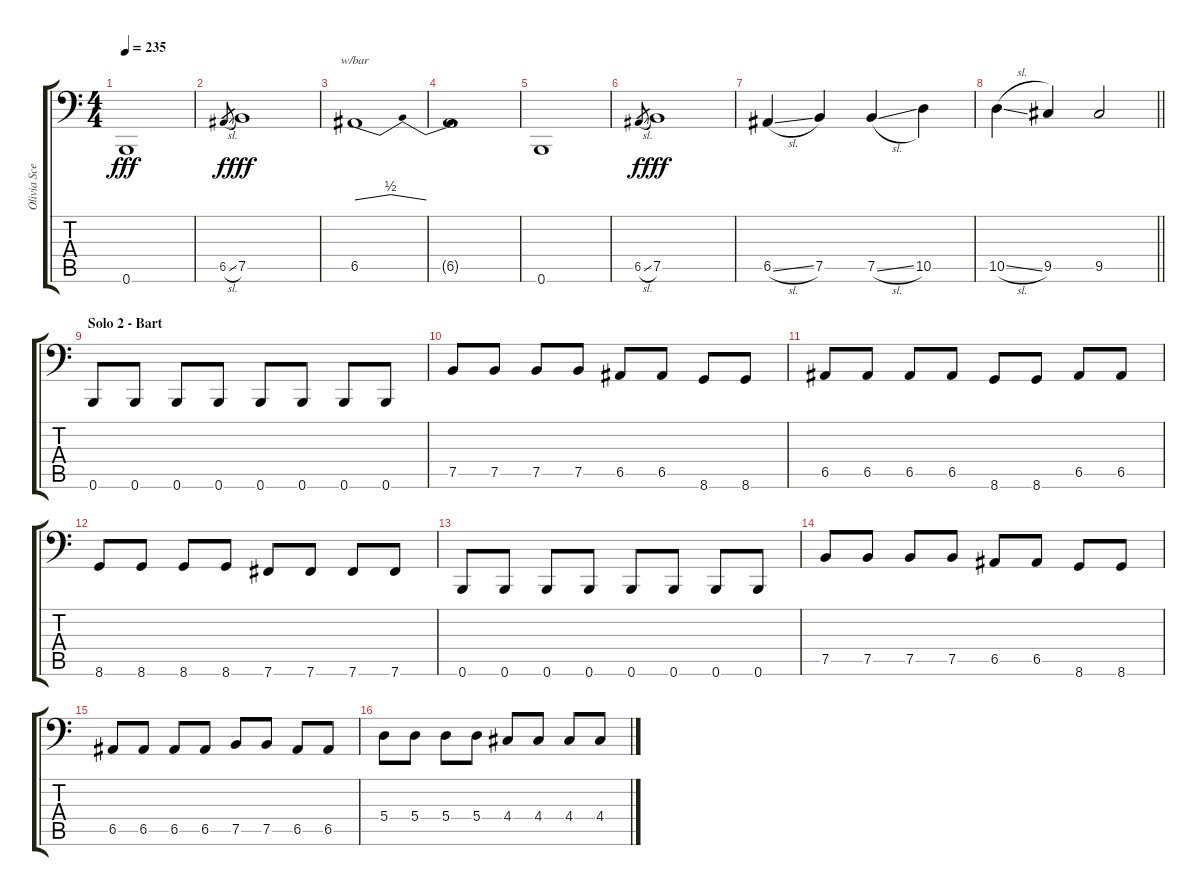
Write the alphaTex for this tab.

\track ("Olivia Scemama" "Olivia Sce") {instrument electricbasspick}
\staff {score tabs}
\tuning (B2 Gb2 D2 A1 E1 B0) {hide}
\ts (4 4)
\tempo 235
\clef f4
\ks c
0.6.1{dy fff} |
6.5{sl}.8{gr dy f} 7.5.1{dy fff} |
6.5.1{tbe (dip default 0 0 30 2 60 0)} |
6.5{t}.1 |
0.6.1 |
6.5{sl}.8{gr dy f} 7.5.1{dy fff} |
6.5{sl}.4 7.5.4 7.5{sl}.4 10.5.4 |
\barLineRight lightlight
10.5{sl}.4 9.5.4 9.5.2 |
\section ("" "Solo 2 - Bart")
0.6.8 0.6.8 0.6.8 0.6.8 0.6.8 0.6.8 0.6.8 0.6.8 |
7.5.8 7.5.8 7.5.8 7.5.8 6.5.8 6.5.8 8.6.8 8.6.8 |
6.5.8 6.5.8 6.5.8 6.5.8 8.6.8 8.6.8 6.5.8 6.5.8 |
8.6.8 8.6.8 8.6.8 8.6.8 7.6.8 7.6.8 7.6.8 7.6.8 |
0.6.8 0.6.8 0.6.8 0.6.8 0.6.8 0.6.8 0.6.8 0.6.8 |
7.5.8 7.5.8 7.5.8 7.5.8 6.5.8 6.5.8 8.6.8 8.6.8 |
6.5.8 6.5.8 6.5.8 6.5.8 7.5.8 7.5.8 6.5.8 6.5.8 |
5.4.8 5.4.8 5.4.8 5.4.8 4.4.8 4.4.8 4.4.8 4.4.8
